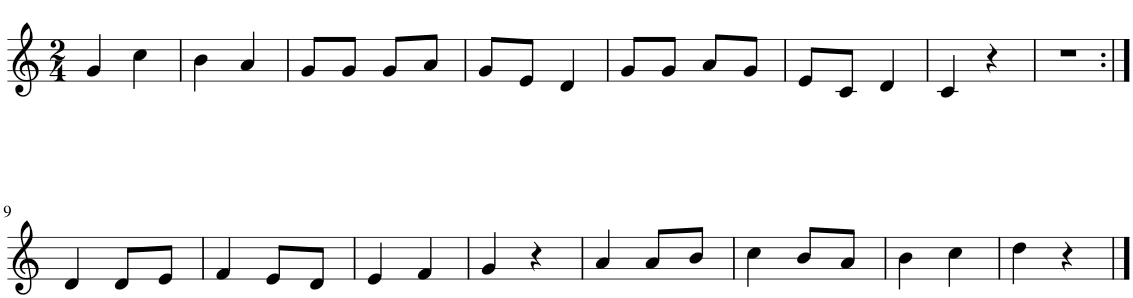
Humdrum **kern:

**kern
*part1
*staff1
*I"Voice
*clefG2
*k[]
*M2/4
=1
4g/
4cc\
=2
4b\
4a/
=3
8g/L
8g/J
8g/L
8a/J
=4
8g/L
8e/J
4d/
=5
8g/L
8g/J
8a/L
8g/J
=6
8e/L
8c/J
4d/
=7
4c/
4r
=8
2r
!!LO:LB:g=z
=9:|!
4d/
8d/L
8e/J
=10
4f/
8e/L
8d/J
=11
4e/
4f/
=12
4g/
4r
=13
4a/
8a/L
8b/J
=14
4cc\
8b/L
8a/J
=15
4b\
4cc\
=16
4dd\
4r
==
*-
